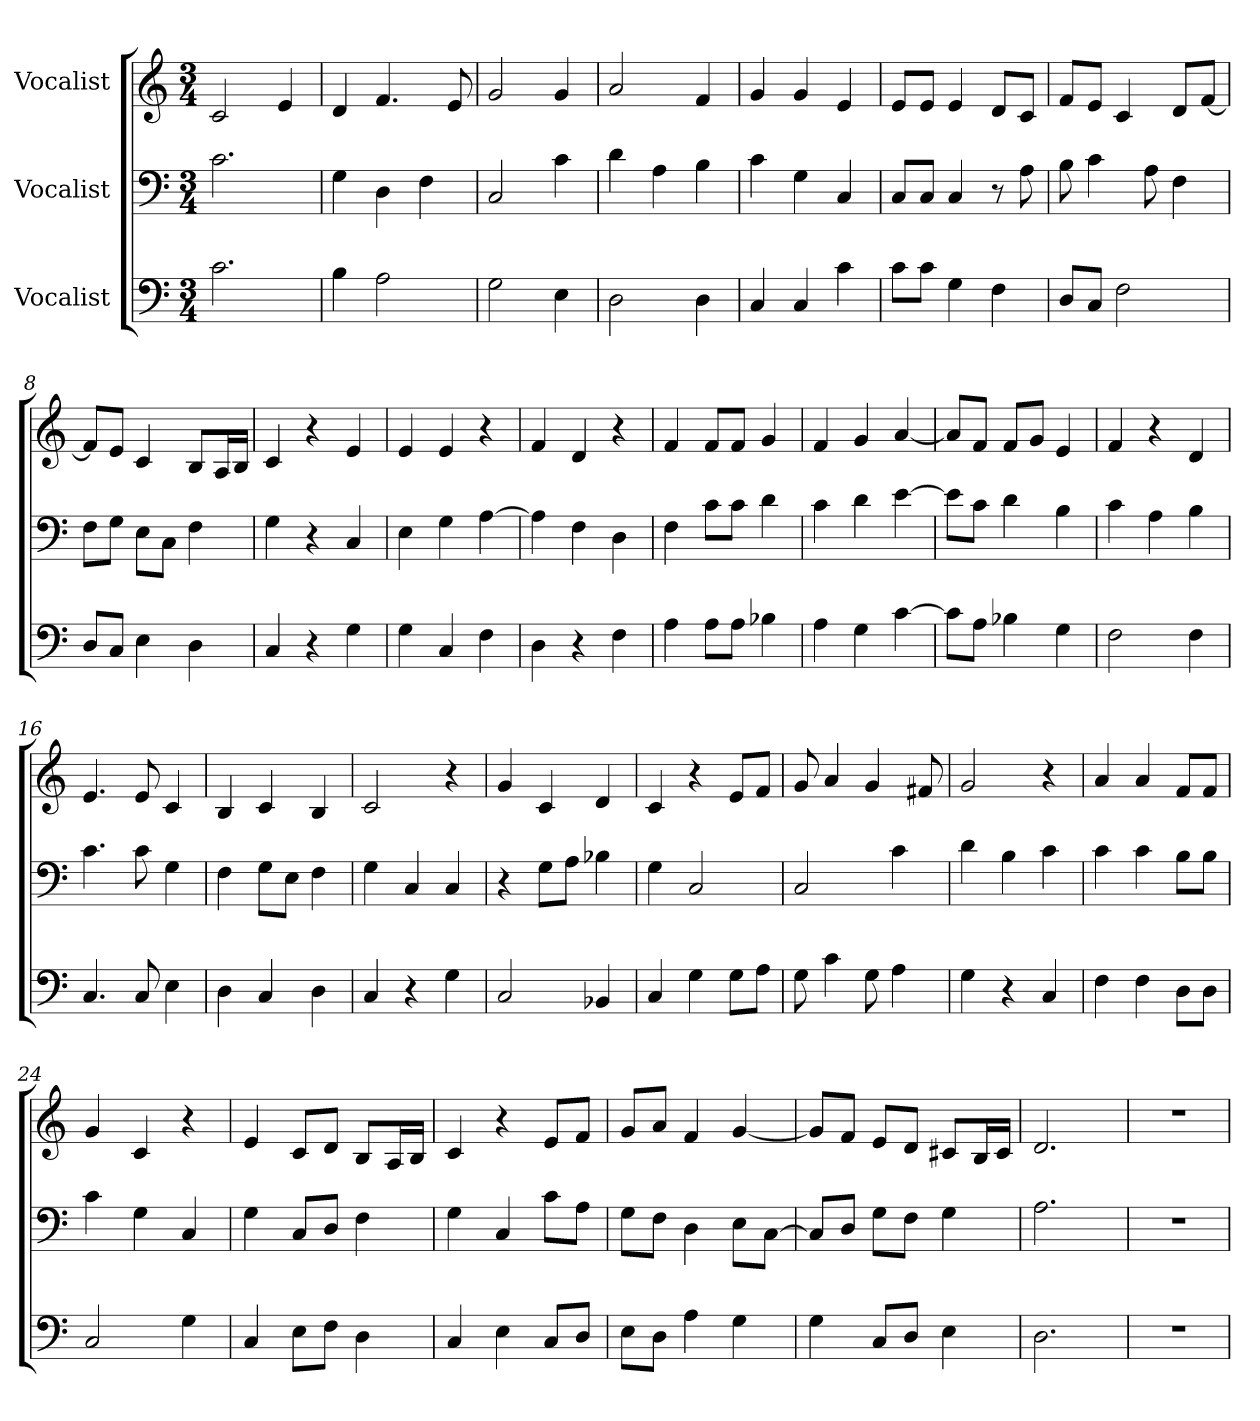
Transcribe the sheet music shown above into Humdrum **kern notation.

**kern	**kern	**kern
*part3	*part2	*part1
*staff3	*staff2	*staff1
*I"Vocalist	*I"Vocalist	*I"Vocalist
*M3/4	*M3/4	*M3/4
=1	=1	=1
2.c	2.c	2c
.	.	4e
=2	=2	=2
4B	4G	4d
2A	4D	4.f
.	4F	.
.	.	8e
=3	=3	=3
2G	2C	2g
4E	4c	4g
=4	=4	=4
2D	4d	2a
.	4A	.
4D	4B	4f
=5	=5	=5
4C	4c	4g
4C	4G	4g
4c	4C	4e
=6	=6	=6
8cL	8CL	8eL
8cJ	8CJ	8eJ
4G	4C	4e
4F	8r	8dL
.	8A	8cJ
=7	=7	=7
8DL	8B	8fL
8CJ	4c	8eJ
2F	.	4c
.	8A	.
.	4F	8dL
.	.	[8fJ
=8	=8	=8
8DL	8FL	8fL]
8CJ	8GJ	8eJ
4E	8EL	4c
.	8CJ	.
4D	4F	8BL
.	.	16AL
.	.	16BJJ
=9	=9	=9
4C	4G	4c
4r	4r	4r
4G	4C	4e
=10	=10	=10
4G	4E	4e
4C	4G	4e
4F	[4A	4r
=11	=11	=11
4D	4A]	4f
4r	4F	4d
4F	4D	4r
=12	=12	=12
4A	4F	4f
8AL	8cL	8fL
8AJ	8cJ	8fJ
4B-X	4d	4g
=13	=13	=13
4A	4c	4f
4G	4d	4g
[4c	[4e	[4a
=14	=14	=14
8cL]	8eL]	8aL]
8AJ	8cJ	8fJ
4B-X	4d	8fL
.	.	8gJ
4G	4B	4e
=15	=15	=15
2F	4c	4f
.	4A	4r
4F	4B	4d
=16	=16	=16
4.C	4.c	4.e
8C	8c	8e
4E	4G	4c
=17	=17	=17
4D	4F	4B
4C	8GL	4c
.	8EJ	.
4D	4F	4B
=18	=18	=18
4C	4G	2c
4r	4C	.
4G	4C	4r
=19	=19	=19
2C	4r	4g
.	8GL	4c
.	8AJ	.
4BB-X	4B-X	4d
=20	=20	=20
4C	4G	4c
4G	2C	4r
8GL	.	8eL
8AJ	.	8fJ
=21	=21	=21
8G	2C	8g
4c	.	4a
8G	.	4g
4A	4c	.
.	.	8f#X
=22	=22	=22
4G	4d	2g
4r	4B	.
4C	4c	4r
=23	=23	=23
4F	4c	4a
4F	4c	4a
8DL	8BL	8fL
8DJ	8BJ	8fJ
=24	=24	=24
2C	4c	4g
.	4G	4c
4G	4C	4r
=25	=25	=25
4C	4G	4e
8EL	8CL	8cL
8FJ	8DJ	8dJ
4D	4F	8BL
.	.	16AL
.	.	16BJJ
=26	=26	=26
4C	4G	4c
4E	4C	4r
8CL	8cL	8eL
8DJ	8AJ	8fJ
=27	=27	=27
8EL	8GL	8gL
8DJ	8FJ	8aJ
4A	4D	4f
4G	8EL	[4g
.	[8CJ	.
=28	=28	=28
4G	8CL]	8gL]
.	8DJ	8fJ
8CL	8GL	8eL
8DJ	8FJ	8dJ
4E	4G	8c#XL
.	.	16BL
.	.	16c#JJ
=29	=29	=29
2.D	2.A	2.d
=30	=30	=30
2.r	2.r	2.r
=	=	=
*-	*-	*-
